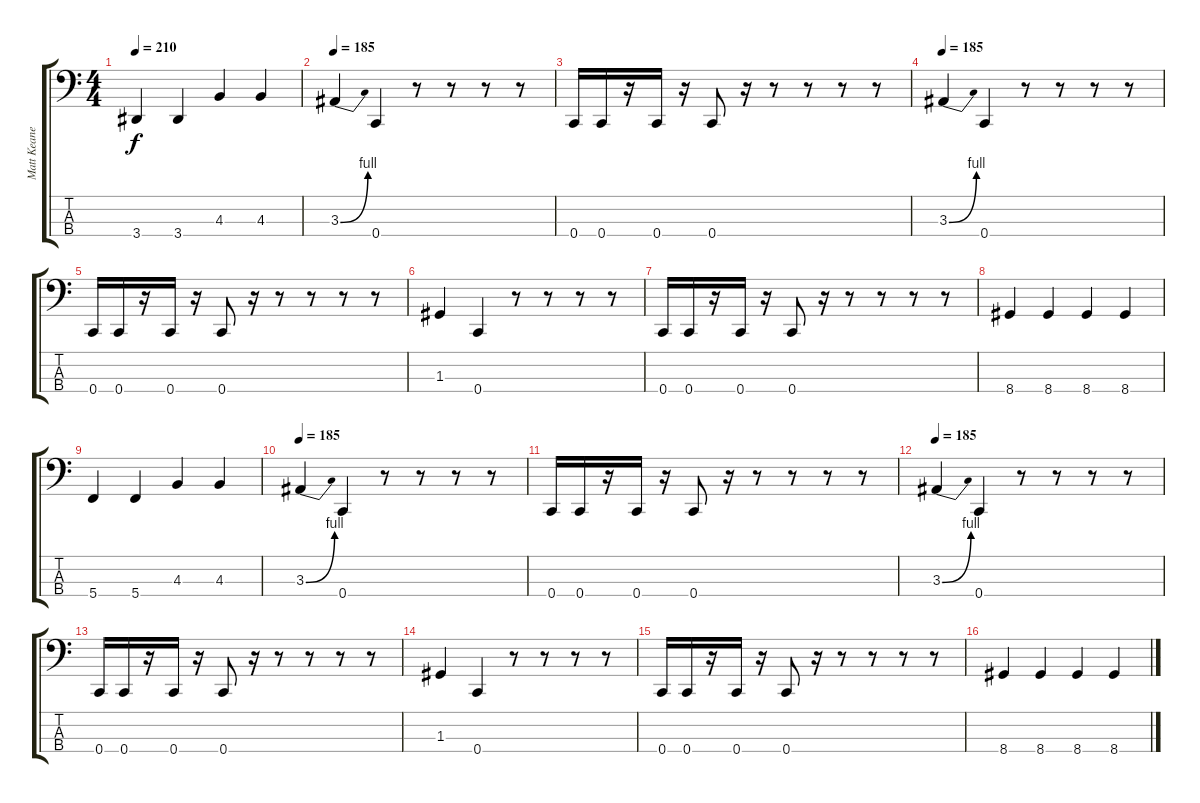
\track ("Matt Keane" "Matt Keane") {instrument electricbasspick}
\staff {score tabs}
\tuning (F2 C2 G1 C1) {hide}
\ts (4 4)
\tempo 210
\clef f4
\ks c
3.4.4{dy f} 3.4.4 4.3.4 4.3.4 |
\tempo 185
3.3{be (bend 0 0 60 4)}.4 0.4.4 r.8 r.8 r.8 r.8 |
0.4.16 0.4.16 r.16 0.4.16 r.16 0.4.8 r.16 r.8 r.8 r.8 r.8 |
\tempo 185
3.3{be (bend 0 0 60 4)}.4 0.4.4 r.8 r.8 r.8 r.8 |
0.4.16 0.4.16 r.16 0.4.16 r.16 0.4.8 r.16 r.8 r.8 r.8 r.8 |
1.3.4 0.4.4 r.8 r.8 r.8 r.8 |
0.4.16 0.4.16 r.16 0.4.16 r.16 0.4.8 r.16 r.8 r.8 r.8 r.8 |
8.4.4 8.4.4 8.4.4 8.4.4 |
5.4.4 5.4.4 4.3.4 4.3.4 |
\tempo 185
3.3{be (bend 0 0 60 4)}.4 0.4.4 r.8 r.8 r.8 r.8 |
0.4.16 0.4.16 r.16 0.4.16 r.16 0.4.8 r.16 r.8 r.8 r.8 r.8 |
\tempo 185
3.3{be (bend 0 0 60 4)}.4 0.4.4 r.8 r.8 r.8 r.8 |
0.4.16 0.4.16 r.16 0.4.16 r.16 0.4.8 r.16 r.8 r.8 r.8 r.8 |
1.3.4 0.4.4 r.8 r.8 r.8 r.8 |
0.4.16 0.4.16 r.16 0.4.16 r.16 0.4.8 r.16 r.8 r.8 r.8 r.8 |
8.4.4 8.4.4 8.4.4 8.4.4
